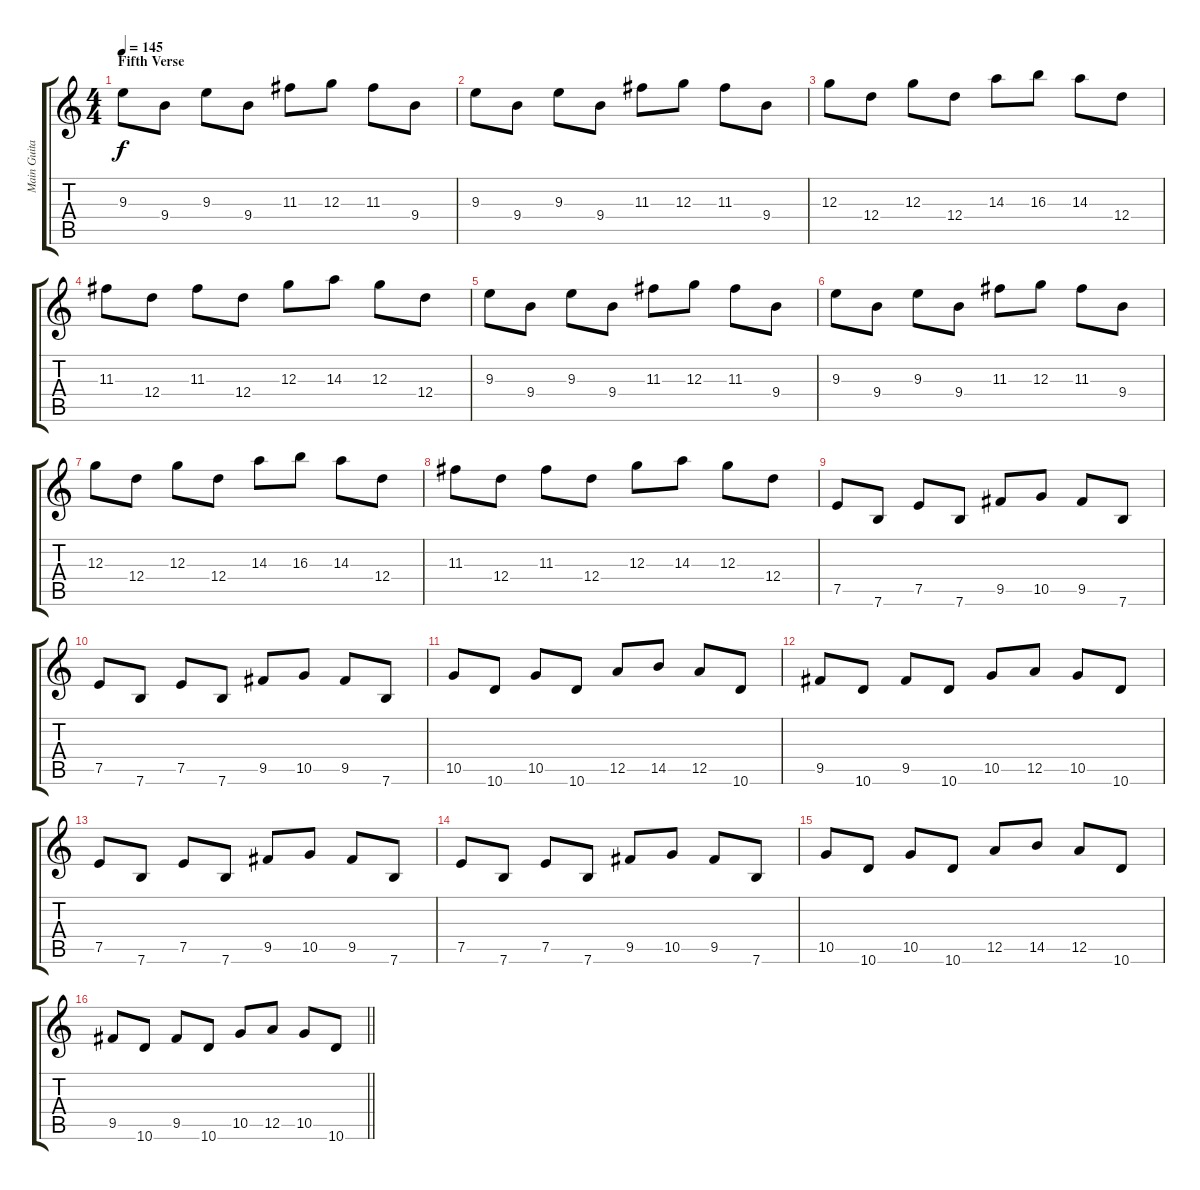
\track ("Main Guitar" "Main Guita") {instrument overdrivenguitar}
\staff {score tabs}
\tuning (E4 B3 G3 D3 A2 E2) {hide}
\ts (4 4)
\section ("" "Fifth Verse")
\tempo 145
\clef g2
\ks c
9.3.8{dy f} 9.4.8 9.3.8 9.4.8 11.3.8 12.3.8 11.3.8 9.4.8 |
9.3.8 9.4.8 9.3.8 9.4.8 11.3.8 12.3.8 11.3.8 9.4.8 |
12.3.8 12.4.8 12.3.8 12.4.8 14.3.8 16.3.8 14.3.8 12.4.8 |
11.3.8 12.4.8 11.3.8 12.4.8 12.3.8 14.3.8 12.3.8 12.4.8 |
9.3.8 9.4.8 9.3.8 9.4.8 11.3.8 12.3.8 11.3.8 9.4.8 |
9.3.8 9.4.8 9.3.8 9.4.8 11.3.8 12.3.8 11.3.8 9.4.8 |
12.3.8 12.4.8 12.3.8 12.4.8 14.3.8 16.3.8 14.3.8 12.4.8 |
11.3.8 12.4.8 11.3.8 12.4.8 12.3.8 14.3.8 12.3.8 12.4.8 |
7.5.8 7.6.8 7.5.8 7.6.8 9.5.8 10.5.8 9.5.8 7.6.8 |
7.5.8 7.6.8 7.5.8 7.6.8 9.5.8 10.5.8 9.5.8 7.6.8 |
10.5.8 10.6.8 10.5.8 10.6.8 12.5.8 14.5.8 12.5.8 10.6.8 |
9.5.8 10.6.8 9.5.8 10.6.8 10.5.8 12.5.8 10.5.8 10.6.8 |
7.5.8 7.6.8 7.5.8 7.6.8 9.5.8 10.5.8 9.5.8 7.6.8 |
7.5.8 7.6.8 7.5.8 7.6.8 9.5.8 10.5.8 9.5.8 7.6.8 |
10.5.8 10.6.8 10.5.8 10.6.8 12.5.8 14.5.8 12.5.8 10.6.8 |
\barLineRight lightlight
9.5.8 10.6.8 9.5.8 10.6.8 10.5.8 12.5.8 10.5.8 10.6.8
